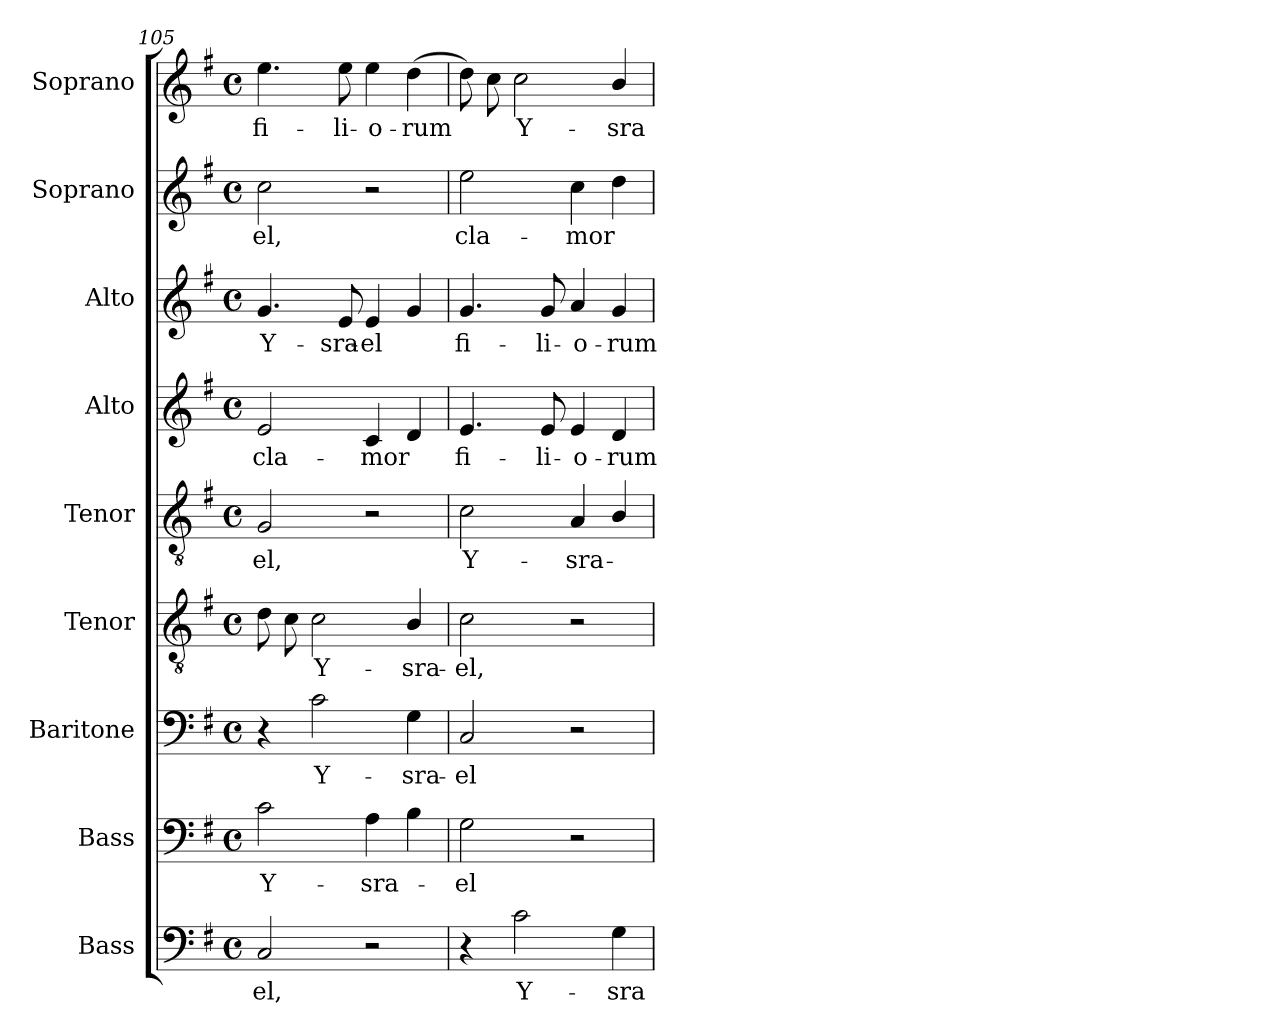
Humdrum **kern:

**kern	**text	**kern	**text	**kern	**text	**kern	**text	**kern	**text	**kern	**text	**kern	**text	**kern	**text	**kern	**text
*part9	*part9	*part8	*part8	*part7	*part7	*part6	*part6	*part5	*part5	*part4	*part4	*part3	*part3	*part2	*part2	*part1	*part1
*staff9	*staff9	*staff8	*staff8	*staff7	*staff7	*staff6	*staff6	*staff5	*staff5	*staff4	*staff4	*staff3	*staff3	*staff2	*staff2	*staff1	*staff1
*I"Bass	*	*I"Bass	*	*I"Baritone	*	*I"Tenor	*	*I"Tenor	*	*I"Alto	*	*I"Alto	*	*I"Soprano	*	*I"Soprano	*
*I'B.	*	*I'B.	*	*I'Bar.	*	*I'T.	*	*I'T.	*	*I'A.	*	*I'A.	*	*I'S.	*	*I'S.	*
*clefF4	*	*clefF4	*	*clefF4	*	*clefGv2	*	*clefGv2	*	*clefG2	*	*clefG2	*	*clefG2	*	*clefG2	*
*	*	*	*	*	*	*ITrd7c12	*	*ITrd7c12	*	*	*	*	*	*	*	*	*
*k[f#]	*	*k[f#]	*	*k[f#]	*	*k[f#]	*	*k[f#]	*	*k[f#]	*	*k[f#]	*	*k[f#]	*	*k[f#]	*
*G:	*	*G:	*	*G:	*	*G:	*	*G:	*	*G:	*	*G:	*	*G:	*	*G:	*
*M4/4	*	*M4/4	*	*M4/4	*	*M4/4	*	*M4/4	*	*M4/4	*	*M4/4	*	*M4/4	*	*M4/4	*
*met(c)	*	*met(c)	*	*met(c)	*	*met(c)	*	*met(c)	*	*met(c)	*	*met(c)	*	*met(c)	*	*met(c)	*
=105	=105	=105	=105	=105	=105	=105	=105	=105	=105	=105	=105	=105	=105	=105	=105	=105	=105
!	!LO:LY:b:color=#000000	!	!	!	!	!	!	!	!	!	!	!	!	!	!	!	!
!	!	!	!LO:LY:b:color=#000000	!	!	!	!	!	!	!	!	!	!	!	!	!	!
!	!	!	!	!	!	!	!	!	!LO:LY:b:color=#000000	!	!	!	!	!	!	!	!
!	!	!	!	!	!	!	!	!	!	!	!LO:LY:b:color=#000000	!	!	!	!	!	!
!	!	!	!	!	!	!	!	!	!	!	!	!	!LO:LY:b:color=#000000	!	!	!	!
!	!	!	!	!	!	!	!	!	!	!	!	!	!	!	!LO:LY:b:color=#000000	!	!
!	!	!	!	!	!	!	!	!	!	!	!	!	!	!	!	!	!LO:LY:b:color=#000000
2Ci/	-el,	2ci\	Y-	4r	.	8Di\	.	2GGi/	-el,	2ei/	cla-	4.gi/	Y-	2cci\	-el,	4.eei\	fi-
.	.	.	.	.	.	8Ci\	.	.	.	.	.	.	.	.	.	.	.
!	!	!	!	!	!LO:LY:b:color=#000000	!	!	!	!	!	!	!	!	!	!	!	!
!	!	!	!	!	!	!	!LO:LY:b:color=#000000	!	!	!	!	!	!	!	!	!	!
.	.	.	.	2ci\	Y-	2Ci\	Y-	.	.	.	.	.	.	.	.	.	.
!	!	!	!	!	!	!	!	!	!	!	!	!	!LO:LY:b:color=#000000	!	!	!	!
!	!	!	!	!	!	!	!	!	!	!	!	!	!	!	!	!	!LO:LY:b:color=#000000
.	.	.	.	.	.	.	.	.	.	.	.	8ei/	-sra-	.	.	8eei\	-li-
!	!	!	!LO:LY:b:color=#000000	!	!	!	!	!	!	!	!	!	!	!	!	!	!
!	!	!	!	!	!	!	!	!	!	!	!LO:LY:b:color=#000000	!	!	!	!	!	!
!	!	!	!	!	!	!	!	!	!	!	!	!	!LO:LY:b:color=#000000	!	!	!	!
!	!	!	!	!	!	!	!	!	!	!	!	!	!	!	!	!	!LO:LY:b:color=#000000
2r	.	4Ai\	-sra-	.	.	.	.	2r	.	4ci/	-mor	4ei/	-el	2r	.	4eei\	-o-
!	!	!	!	!	!LO:LY:b:color=#000000	!	!	!	!	!	!	!	!	!	!	!	!
!	!	!	!	!	!	!	!LO:LY:b:color=#000000	!	!	!	!	!	!	!	!	!	!
!	!	!	!	!	!	!	!	!	!	!	!	!	!	!	!	!	!LO:LY:b:color=#000000
.	.	4Bi\	.	4Gi\	-sra-	4BBi/	-sra-	.	.	4di/	.	4gi/	.	.	.	(4ddi\	-rum
=106	=106	=106	=106	=106	=106	=106	=106	=106	=106	=106	=106	=106	=106	=106	=106	=106	=106
!	!	!	!LO:LY:b:color=#000000	!	!	!	!	!	!	!	!	!	!	!	!	!	!
!	!	!	!	!	!LO:LY:b:color=#000000	!	!	!	!	!	!	!	!	!	!	!	!
!	!	!	!	!	!	!	!LO:LY:b:color=#000000	!	!	!	!	!	!	!	!	!	!
!	!	!	!	!	!	!	!	!	!LO:LY:b:color=#000000	!	!	!	!	!	!	!	!
!	!	!	!	!	!	!	!	!	!	!	!LO:LY:b:color=#000000	!	!	!	!	!	!
!	!	!	!	!	!	!	!	!	!	!	!	!	!LO:LY:b:color=#000000	!	!	!	!
!	!	!	!	!	!	!	!	!	!	!	!	!	!	!	!LO:LY:b:color=#000000	!	!
4r	.	2Gi\	-el	2Ci/	-el	2Ci\	-el,	2Ci\	Y-	4.ei/	fi-	4.gi/	fi-	2eei\	cla-	8ddi\)	.
.	.	.	.	.	.	.	.	.	.	.	.	.	.	.	.	8cci\	.
!	!LO:LY:b:color=#000000	!	!	!	!	!	!	!	!	!	!	!	!	!	!	!	!
!	!	!	!	!	!	!	!	!	!	!	!	!	!	!	!	!	!LO:LY:b:color=#000000
2ci\	Y-	.	.	.	.	.	.	.	.	.	.	.	.	.	.	2cci\	Y-
!	!	!	!	!	!	!	!	!	!	!	!LO:LY:b:color=#000000	!	!	!	!	!	!
!	!	!	!	!	!	!	!	!	!	!	!	!	!LO:LY:b:color=#000000	!	!	!	!
.	.	.	.	.	.	.	.	.	.	8ei/	-li-	8gi/	-li-	.	.	.	.
!	!	!	!	!	!	!	!	!	!LO:LY:b:color=#000000	!	!	!	!	!	!	!	!
!	!	!	!	!	!	!	!	!	!	!	!LO:LY:b:color=#000000	!	!	!	!	!	!
!	!	!	!	!	!	!	!	!	!	!	!	!	!LO:LY:b:color=#000000	!	!	!	!
!	!	!	!	!	!	!	!	!	!	!	!	!	!	!	!LO:LY:b:color=#000000	!	!
.	.	2r	.	2r	.	2r	.	4AAi/	-sra-	4ei/	-o-	4ai/	-o-	4cci\	-mor	.	.
!	!LO:LY:b:color=#000000	!	!	!	!	!	!	!	!	!	!	!	!	!	!	!	!
!	!	!	!	!	!	!	!	!	!	!	!LO:LY:b:color=#000000	!	!	!	!	!	!
!	!	!	!	!	!	!	!	!	!	!	!	!	!LO:LY:b:color=#000000	!	!	!	!
!	!	!	!	!	!	!	!	!	!	!	!	!	!	!	!	!	!LO:LY:b:color=#000000
4Gi\	-sra-	.	.	.	.	.	.	4BBi/	.	4di/	-rum	4gi/	-rum	4ddi\	.	4bi/	-sra-
=	=	=	=	=	=	=	=	=	=	=	=	=	=	=	=	=	=
*-	*-	*-	*-	*-	*-	*-	*-	*-	*-	*-	*-	*-	*-	*-	*-	*-	*-
